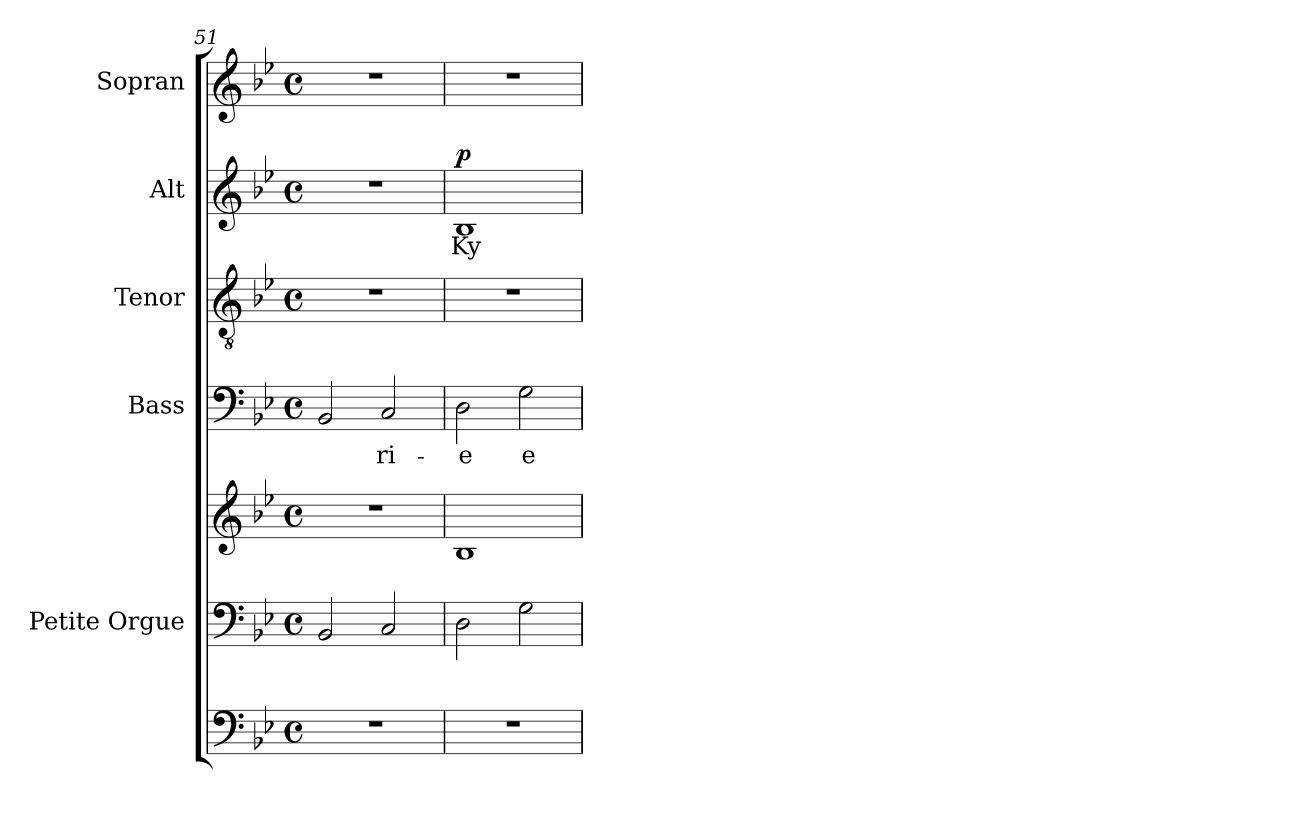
**kern	**kern	**kern	**kern	**text	**kern	**kern	**text	**dynam	**kern
*part6	*part5	*part5	*part4	*part4	*part3	*part2	*part2	*part2	*part1
*staff7	*staff6	*staff5	*staff4	*staff4	*staff3	*staff2	*staff2	*staff2	*staff1
*	*I"Petite Orgue	*	*I"Bass	*	*I"Tenor	*I"Alt	*	*	*I"Sopran
*	*I'Org. 1	*	*I'B.	*	*I'T.	*I'A.	*	*	*I'S.
*clefF4	*clefF4	*clefG2	*clefF4	*	*clefGv2	*clefG2	*	*	*clefG2
*k[b-e-]	*k[b-e-]	*k[b-e-]	*k[b-e-]	*	*k[b-e-]	*k[b-e-]	*	*	*k[b-e-]
*B-:	*B-:	*B-:	*B-:	*	*B-:	*B-:	*	*	*B-:
*M4/4	*M4/4	*M4/4	*M4/4	*	*M4/4	*M4/4	*	*	*M4/4
*met(c)	*met(c)	*met(c)	*met(c)	*	*met(c)	*met(c)	*	*	*met(c)
=51	=51	=51	=51	=51	=51	=51	=51	=51	=51
1r	2BB-/	1r	2BB-/	.	1r	1r	.	.	1r
!	!	!	!	!LO:LY:b	!	!	!	!	!
.	2C/	.	2C/	-ri-	.	.	.	.	.
=52	=52	=52	=52	=52	=52	=52	=52	=52	=52
!	!	!	!	!LO:LY:b	!	!	!LO:LY:b	!LO:DY:a	!
1r	2D\	1B-	2D\	-e	1r	1B-	Ky-	p	1r
!	!	!	!	!LO:LY:b	!	!	!	!	!
.	2G\	.	2G\	e-	.	.	.	.	.
=	=	=	=	=	=	=	=	=	=
*-	*-	*-	*-	*-	*-	*-	*-	*-	*-
